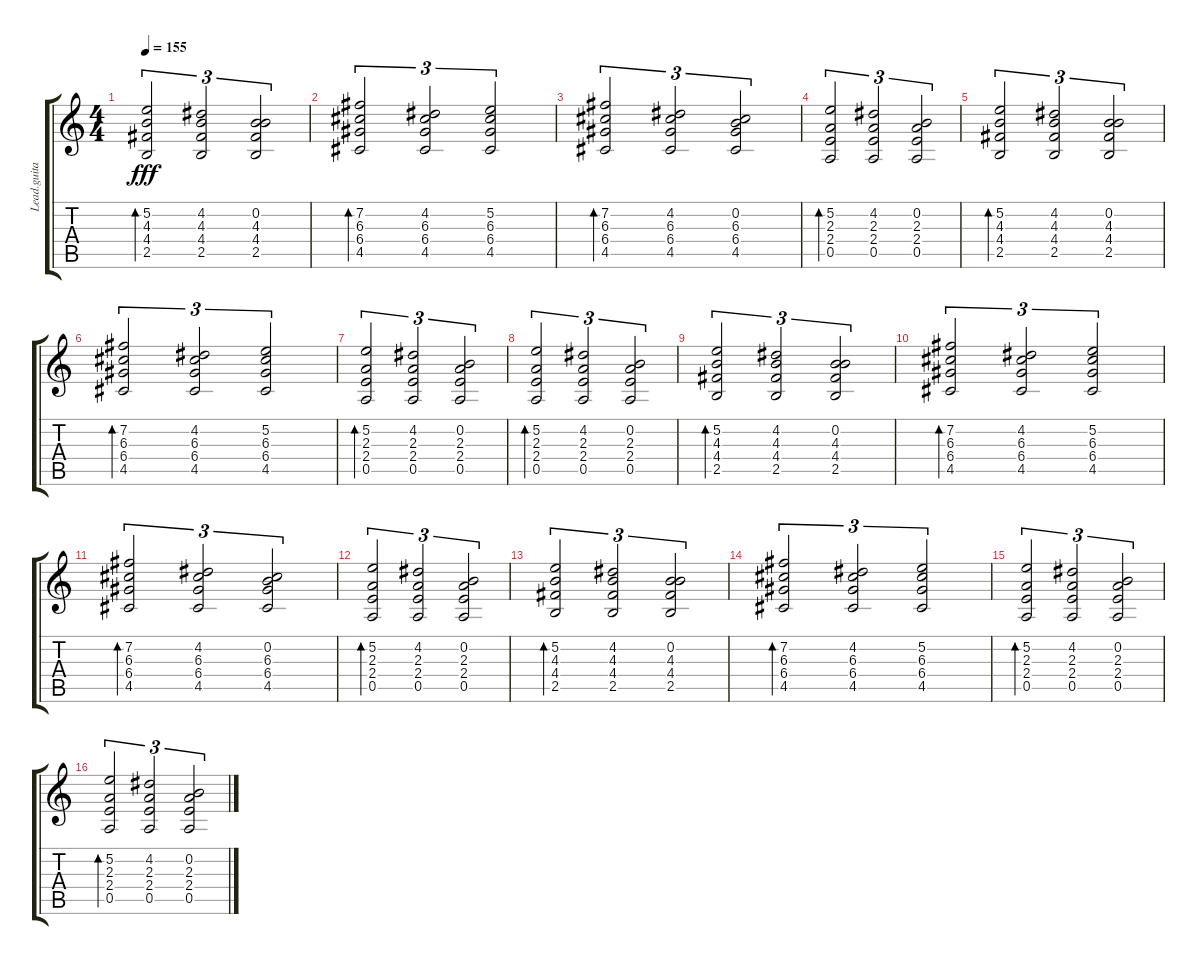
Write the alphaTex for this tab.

\track ("Lead.guitar" "Lead.guita") {instrument electricguitarclean}
\staff {score tabs}
\tuning (E4 B3 G3 D3 A2 E2) {hide}
\ts (4 4)
\tempo 155
\clef g2
\ks c
(5.2 4.3 4.4 2.5).2{tu (3 2) bd 120 dy fff} (4.2 4.3 4.4 2.5).2{tu (3 2)} (0.2 4.3 4.4 2.5).2{tu (3 2)} |
(7.2 6.3 6.4 4.5).2{tu (3 2) bd 120} (4.2 6.3 6.4 4.5).2{tu (3 2)} (5.2 6.3 6.4 4.5).2{tu (3 2)} |
(7.2 6.3 6.4 4.5).2{tu (3 2) bd 120} (4.2 6.3 6.4 4.5).2{tu (3 2)} (0.2 6.3 6.4 4.5).2{tu (3 2)} |
(5.2 2.3 2.4 0.5).2{tu (3 2) bd 120} (4.2 2.3 2.4 0.5).2{tu (3 2)} (0.2 2.3 2.4 0.5).2{tu (3 2)} |
(5.2 4.3 4.4 2.5).2{tu (3 2) bd 120} (4.2 4.3 4.4 2.5).2{tu (3 2)} (0.2 4.3 4.4 2.5).2{tu (3 2)} |
(7.2 6.3 6.4 4.5).2{tu (3 2) bd 120} (4.2 6.3 6.4 4.5).2{tu (3 2)} (5.2 6.3 6.4 4.5).2{tu (3 2)} |
(5.2 2.3 2.4 0.5).2{tu (3 2) bd 120} (4.2 2.3 2.4 0.5).2{tu (3 2)} (0.2 2.3 2.4 0.5).2{tu (3 2)} |
(5.2 2.3 2.4 0.5).2{tu (3 2) bd 120} (4.2 2.3 2.4 0.5).2{tu (3 2)} (0.2 2.3 2.4 0.5).2{tu (3 2)} |
(5.2 4.3 4.4 2.5).2{tu (3 2) bd 120} (4.2 4.3 4.4 2.5).2{tu (3 2)} (0.2 4.3 4.4 2.5).2{tu (3 2)} |
(7.2 6.3 6.4 4.5).2{tu (3 2) bd 120} (4.2 6.3 6.4 4.5).2{tu (3 2)} (5.2 6.3 6.4 4.5).2{tu (3 2)} |
(7.2 6.3 6.4 4.5).2{tu (3 2) bd 120} (4.2 6.3 6.4 4.5).2{tu (3 2)} (0.2 6.3 6.4 4.5).2{tu (3 2)} |
(5.2 2.3 2.4 0.5).2{tu (3 2) bd 120} (4.2 2.3 2.4 0.5).2{tu (3 2)} (0.2 2.3 2.4 0.5).2{tu (3 2)} |
(5.2 4.3 4.4 2.5).2{tu (3 2) bd 120} (4.2 4.3 4.4 2.5).2{tu (3 2)} (0.2 4.3 4.4 2.5).2{tu (3 2)} |
(7.2 6.3 6.4 4.5).2{tu (3 2) bd 120} (4.2 6.3 6.4 4.5).2{tu (3 2)} (5.2 6.3 6.4 4.5).2{tu (3 2)} |
(5.2 2.3 2.4 0.5).2{tu (3 2) bd 120} (4.2 2.3 2.4 0.5).2{tu (3 2)} (0.2 2.3 2.4 0.5).2{tu (3 2)} |
(5.2 2.3 2.4 0.5).2{tu (3 2) bd 120} (4.2 2.3 2.4 0.5).2{tu (3 2)} (0.2 2.3 2.4 0.5).2{tu (3 2)}
